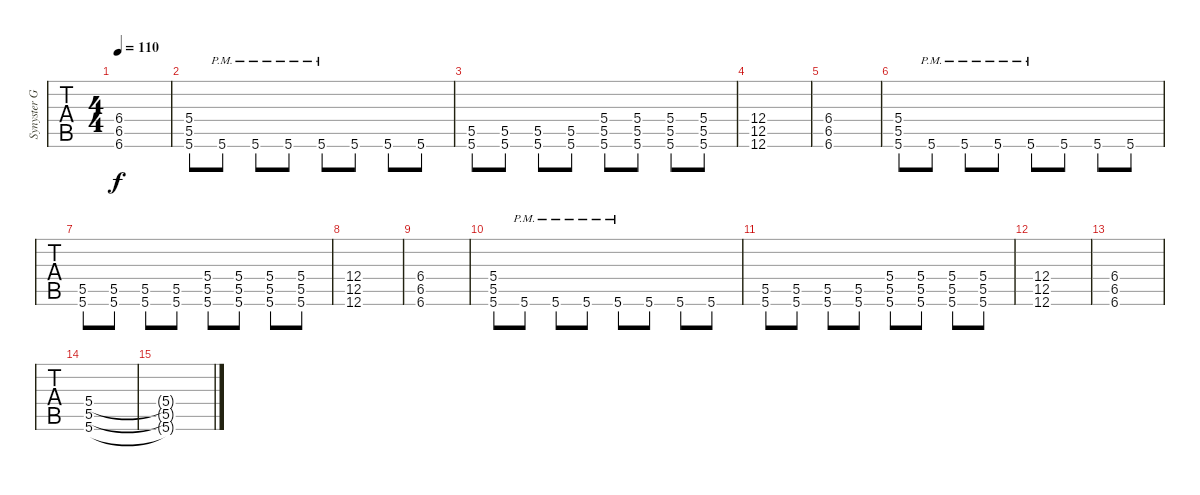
\track ("Synyster Gates" "Synyster G") {instrument distortionguitar}
\staff {tabs}
\tuning (E4 B3 G3 D3 A2 D2) {hide}
\ts (4 4)
\tempo 110
\clef g2
\ks c
(6.4 6.5 6.6).1{dy f} |
(5.4 5.5 5.6).8 5.6{pm}.8 5.6{pm}.8 5.6{pm}.8 5.6{pm}.8 5.6.8 5.6.8 5.6.8 |
(5.5 5.6).8 (5.5 5.6).8 (5.5 5.6).8 (5.5 5.6).8 (5.4 5.5 5.6).8 (5.4 5.5 5.6).8 (5.4 5.5 5.6).8 (5.4 5.5 5.6).8 |
(12.4 12.5 12.6).1 |
(6.4 6.5 6.6).1 |
(5.4 5.5 5.6).8 5.6{pm}.8 5.6{pm}.8 5.6{pm}.8 5.6{pm}.8 5.6.8 5.6.8 5.6.8 |
(5.5 5.6).8 (5.5 5.6).8 (5.5 5.6).8 (5.5 5.6).8 (5.4 5.5 5.6).8 (5.4 5.5 5.6).8 (5.4 5.5 5.6).8 (5.4 5.5 5.6).8 |
(12.4 12.5 12.6).1 |
(6.4 6.5 6.6).1 |
(5.4 5.5 5.6).8 5.6{pm}.8 5.6{pm}.8 5.6{pm}.8 5.6{pm}.8 5.6.8 5.6.8 5.6.8 |
(5.5 5.6).8 (5.5 5.6).8 (5.5 5.6).8 (5.5 5.6).8 (5.4 5.5 5.6).8 (5.4 5.5 5.6).8 (5.4 5.5 5.6).8 (5.4 5.5 5.6).8 |
(12.4 12.5 12.6).1 |
(6.4 6.5 6.6).1 |
(5.4 5.5 5.6).1 |
(5.4{t} 5.5{t} 5.6{t}).1
